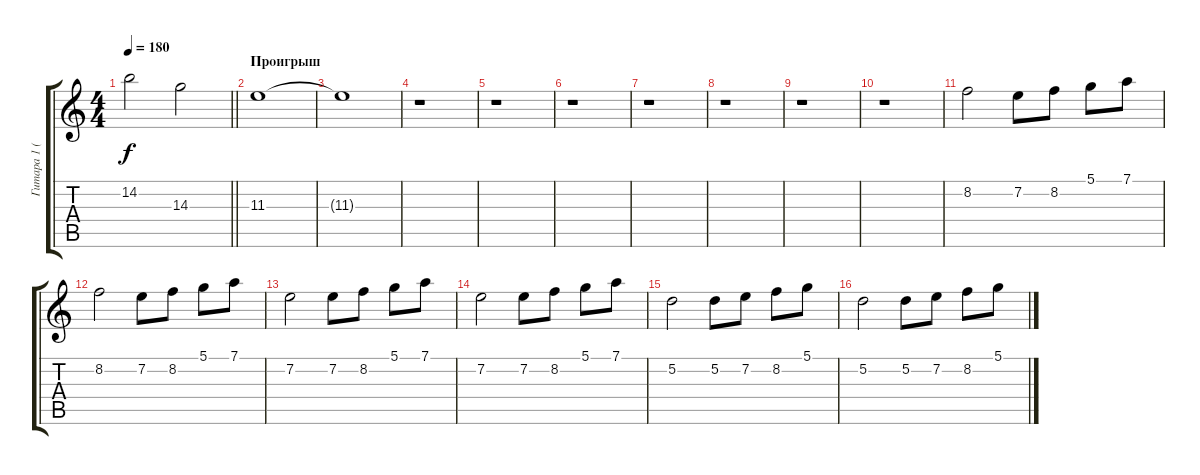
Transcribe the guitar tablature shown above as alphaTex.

\track ("Гитара 1 (2)" "Гитара 1 (") {instrument overdrivenguitar}
\staff {score tabs}
\tuning (D4 A3 F3 C3 G2 D2) {hide}
\ts (4 4)
\tempo 180
\clef g2
\barLineRight lightlight
\ks c
14.2.2{dy f} 14.3.2 |
\section ("" "Проигрыш")
11.3.1 |
11.3{t}.1 |
r.1 |
r.1 |
r.1 |
r.1 |
r.1 |
r.1 |
r.1 |
8.2.2 7.2.8 8.2.8 5.1.8 7.1.8 |
8.2.2 7.2.8 8.2.8 5.1.8 7.1.8 |
7.2.2 7.2.8 8.2.8 5.1.8 7.1.8 |
7.2.2 7.2.8 8.2.8 5.1.8 7.1.8 |
5.2.2 5.2.8 7.2.8 8.2.8 5.1.8 |
5.2.2 5.2.8 7.2.8 8.2.8 5.1.8
